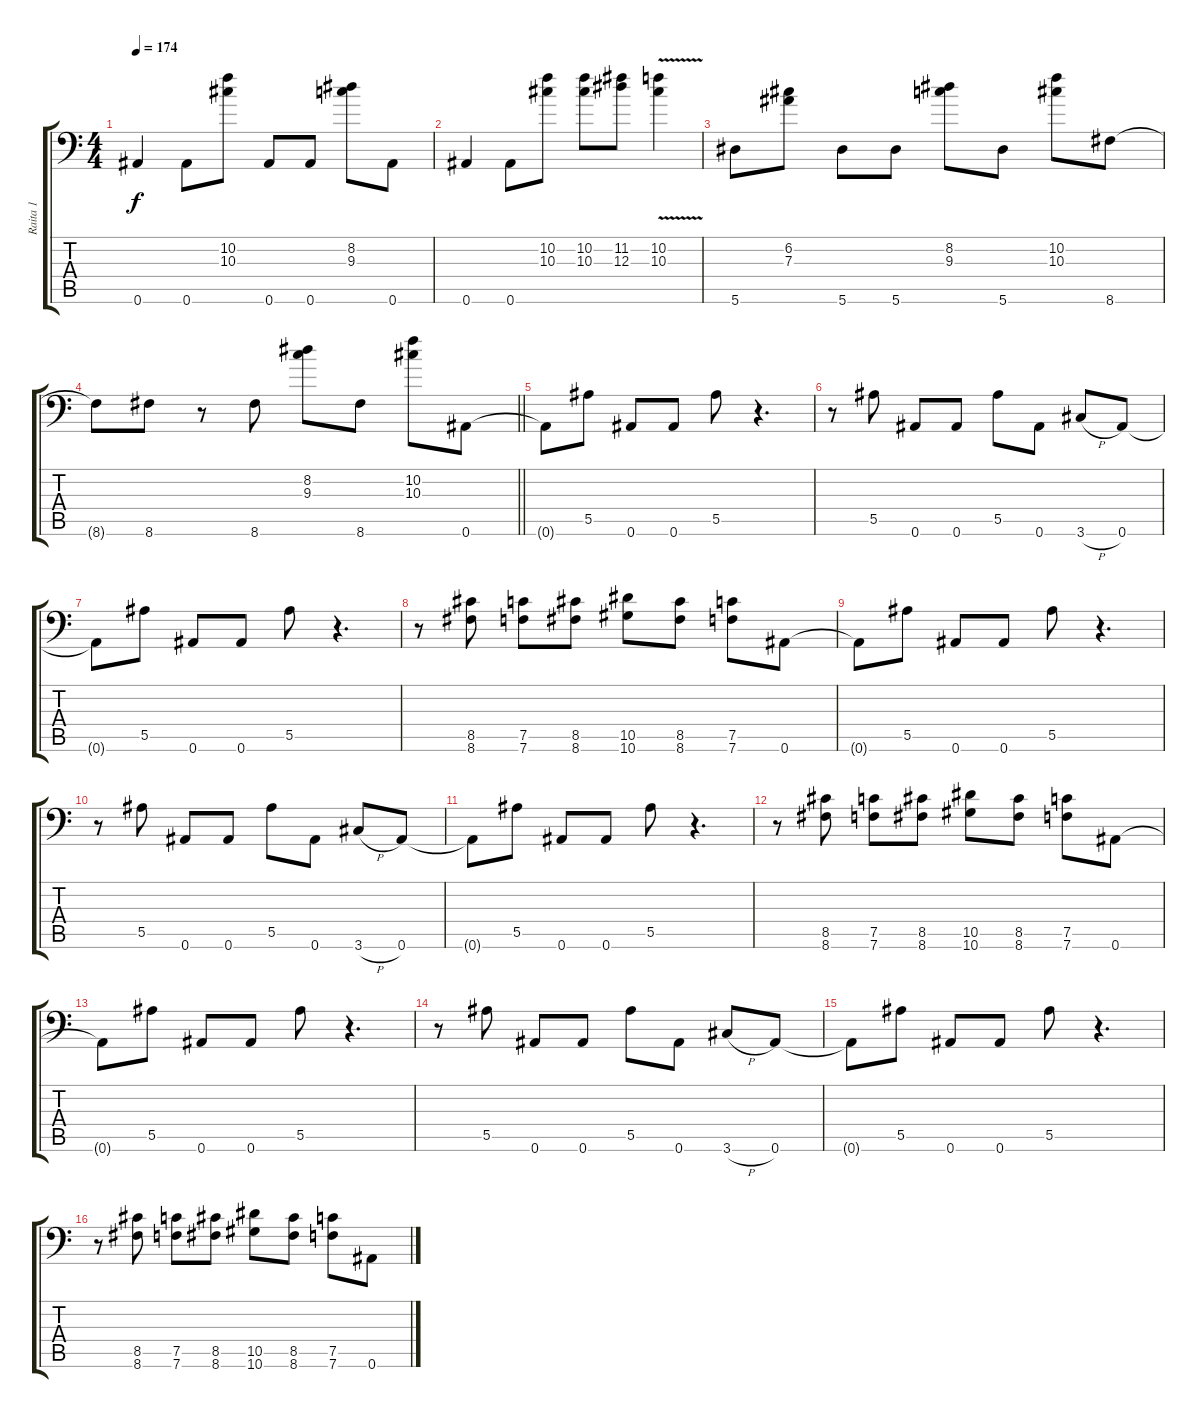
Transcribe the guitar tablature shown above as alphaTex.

\track ("Raita 1" "Raita 1") {instrument distortionguitar}
\staff {score tabs}
\tuning (C4 G3 Eb3 Bb2 F2 Bb1) {hide}
\ts (4 4)
\tempo 174
\clef f4
\ks c
0.6.4{dy f} 0.6.8 (10.2 10.3).8 0.6.8 0.6.8 (8.2 9.3).8 0.6.8 |
0.6.4 0.6.8 (10.2 10.3).8 (10.2 10.3).8 (11.2 12.3).8 (10.2{v} 10.3{v}).4 |
5.6.8 (6.2 7.3).8 5.6.8 5.6.8 (8.2 9.3).8 5.6.8 (10.2 10.3).8 8.6.8 |
\barLineRight lightlight
8.6{t}.8 8.6.8 r.8 8.6.8 (8.2 9.3).8 8.6.8 (10.2 10.3).8 0.6.8 |
\section ("" "")
0.6{t}.8 5.5.8 0.6.8 0.6.8 5.5.8 r.4{d} |
r.8 5.5.8 0.6.8 0.6.8 5.5.8 0.6.8 3.6{h}.8 0.6.8 |
0.6{t}.8 5.5.8 0.6.8 0.6.8 5.5.8 r.4{d} |
r.8 (8.5 8.6).8 (7.5 7.6).8 (8.5 8.6).8 (10.5 10.6).8 (8.5 8.6).8 (7.5 7.6).8 0.6.8 |
0.6{t}.8 5.5.8 0.6.8 0.6.8 5.5.8 r.4{d} |
r.8 5.5.8 0.6.8 0.6.8 5.5.8 0.6.8 3.6{h}.8 0.6.8 |
0.6{t}.8 5.5.8 0.6.8 0.6.8 5.5.8 r.4{d} |
r.8 (8.5 8.6).8 (7.5 7.6).8 (8.5 8.6).8 (10.5 10.6).8 (8.5 8.6).8 (7.5 7.6).8 0.6.8 |
0.6{t}.8 5.5.8 0.6.8 0.6.8 5.5.8 r.4{d} |
r.8 5.5.8 0.6.8 0.6.8 5.5.8 0.6.8 3.6{h}.8 0.6.8 |
0.6{t}.8 5.5.8 0.6.8 0.6.8 5.5.8 r.4{d} |
r.8 (8.5 8.6).8 (7.5 7.6).8 (8.5 8.6).8 (10.5 10.6).8 (8.5 8.6).8 (7.5 7.6).8 0.6.8
